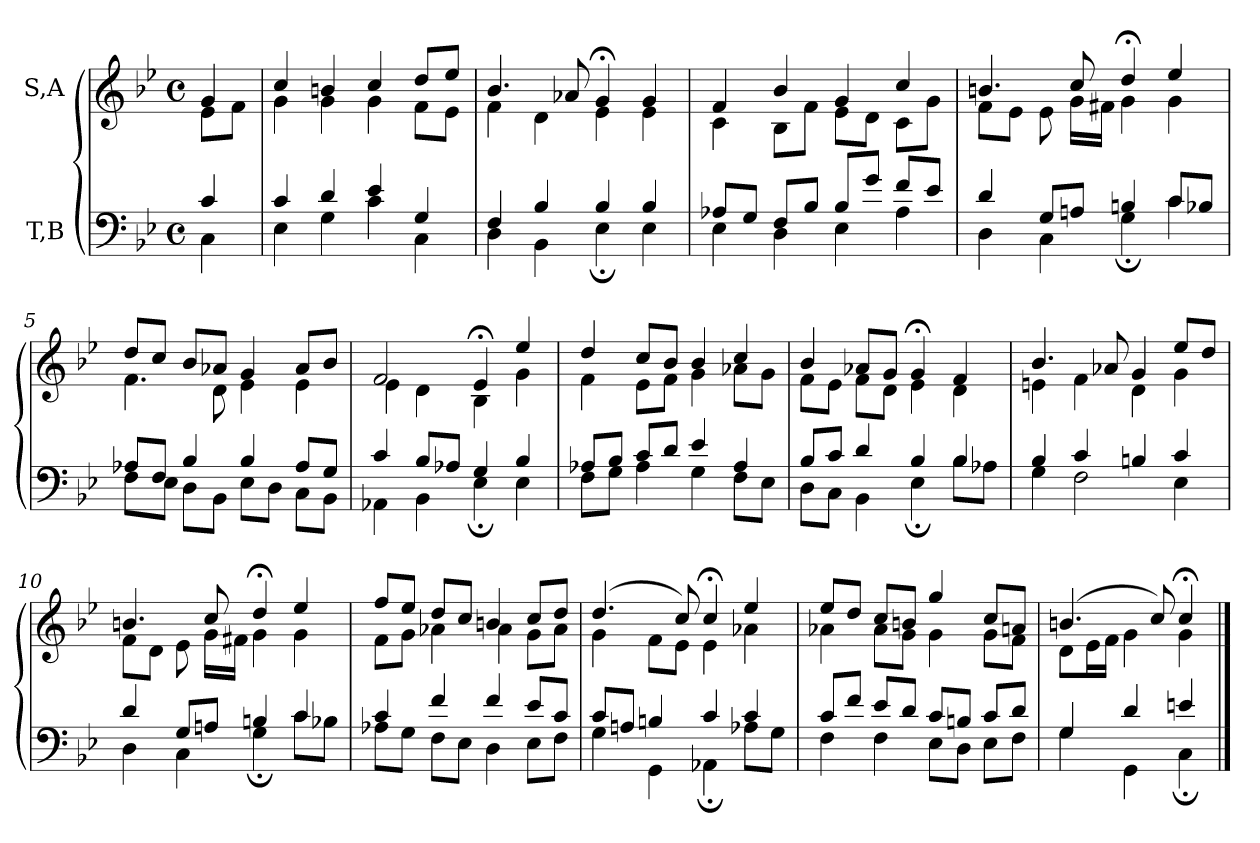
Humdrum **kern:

**kern	**kern
*part2	*part1
*staff2	*staff1
*I"T,B	*I"S,A
*clefF4	*clefG2
*k[b-e-]	*k[b-e-]
*M4/4	*M4/4
*met(c)	*met(c)
=	=
*^	*^
4c	4C	4g	8e-L
.	.	.	8fJ
=1	=1	=1	=1
4c	4E-	4cc	4g
4d	4G	4bn	4g
4e-	4c	4cc	4g
4G	4C	8ddL	8fL
.	.	8ee-J	8e-J
=2	=2	=2	=2
4F	4D	4.b-	4f
4B-	4BB-	.	4d
.	.	8a-X	.
4B-	4E-;	4g;<	4e-
4B-	4E-	4g	4e-
=3	=3	=3	=3
8A-XL	4E-	4f	4c
8GJ	.	.	.
8FL	4D	4b-	8B-L
8B-J	.	.	8fJ
8B-L	4E-	4g	8e-L
8gJ	.	.	8dJ
8fL	4A-	4cc	8cL
8e-J	.	.	8gJ
=4	=4	=4	=4
4d	4D	4.bn	8fL
.	.	.	8e-J
8GL	4C	.	8e-
8AnJ	.	8cc	16gLL
.	.	.	16f#XJJ
4Bn	4G;	4dd;<	4g
8cL	4c	4ee-	4g
8B-XJ	.	.	.
=5	=5	=5	=5
8A-XL	8FL	8ddL	4.f
8FJ	8E-J	8ccJ	.
4B-	8DL	8b-L	.
.	8BB-J	8a-XJ	8d
4B-	8E-L	4g	4e-
.	8DJ	.	.
8A-L	8CL	8a-L	4e-
8GJ	8BB-J	8b-J	.
=6	=6	=6	=6
4c	4AA-X	2f	4e-
8B-L	4BB-	.	4d
8A-XJ	.	.	.
4G	4E-;	4e-;<	4B-
4B-	4E-	4ee-	4g
=7	=7	=7	=7
8A-XL	8FL	4dd	4f
8B-J	8GJ	.	.
8cL	4A-	8ccL	8e-L
8dJ	.	8b-J	8fJ
4e-	4G	4b-	4g
4A-	8FL	4cc	8a-XL
.	8E-J	.	8gJ
=8	=8	=8	=8
8B-L	8DL	4b-	8fL
8cJ	8CJ	.	8e-J
4d	4BB-	8a-XL	8fL
.	.	8gJ	8dJ
4B-	4E-;	4g;<	4e-
4B-	8B-L	4f	4d
.	8A-XJ	.	.
=9	=9	=9	=9
4B-	4G	4.b-	4en
4c	2F	.	4f
.	.	8a-X	.
4Bn	.	4g	4d
4c	4E-	8ee-L	4g
.	.	8ddJ	.
=10	=10	=10	=10
4d	4D	4.bn	8fL
.	.	.	8dJ
8GL	4C	.	8e-
8AnJ	.	8cc	16gLL
.	.	.	16f#XJJ
4Bn	4G;	4dd;<	4g
4c	8cL	4ee-	4g
.	8B-XJ	.	.
=11	=11	=11	=11
4c	8A-XL	8ffL	8fL
.	8GJ	8ee-J	8gJ
4f	8FL	8ddL	4a-X
.	8E-J	8ccJ	.
4f	4D	4bn	4a-
8e-L	8E-L	8ccL	8gL
8cJ	8FJ	8ddJ	8a-J
=12	=12	=12	=12
8cL	4G	(>4.dd	4g
8AnJ	.	.	.
4Bn	4GG	.	8fL
.	.	8cc)	8e-J
4c	4AA-X;	4cc;<	4e-
4c	8A-XL	4ee-	4a-X
.	8GJ	.	.
=13	=13	=13	=13
8cL	4F	8ee-L	4a-X
8fJ	.	8ddJ	.
8e-L	4F	8ccL	8a-L
8dJ	.	8bnJ	8gJ
8cL	8E-L	4gg	4g
8BnJ	8DJ	.	.
8cL	8E-L	8ccL	8gL
8dJ	8FJ	8anJ	8fJ
=29	=29	=29	=29
4G	4G	(>4.bn	8dL
.	.	.	16e-L
.	.	.	16fJJ
4d	4GG	.	4g
.	.	8cc)	.
4en	4C;	4cc;<	4g
*v	*v	*	*
*	*v	*v
==	==
*-	*-
